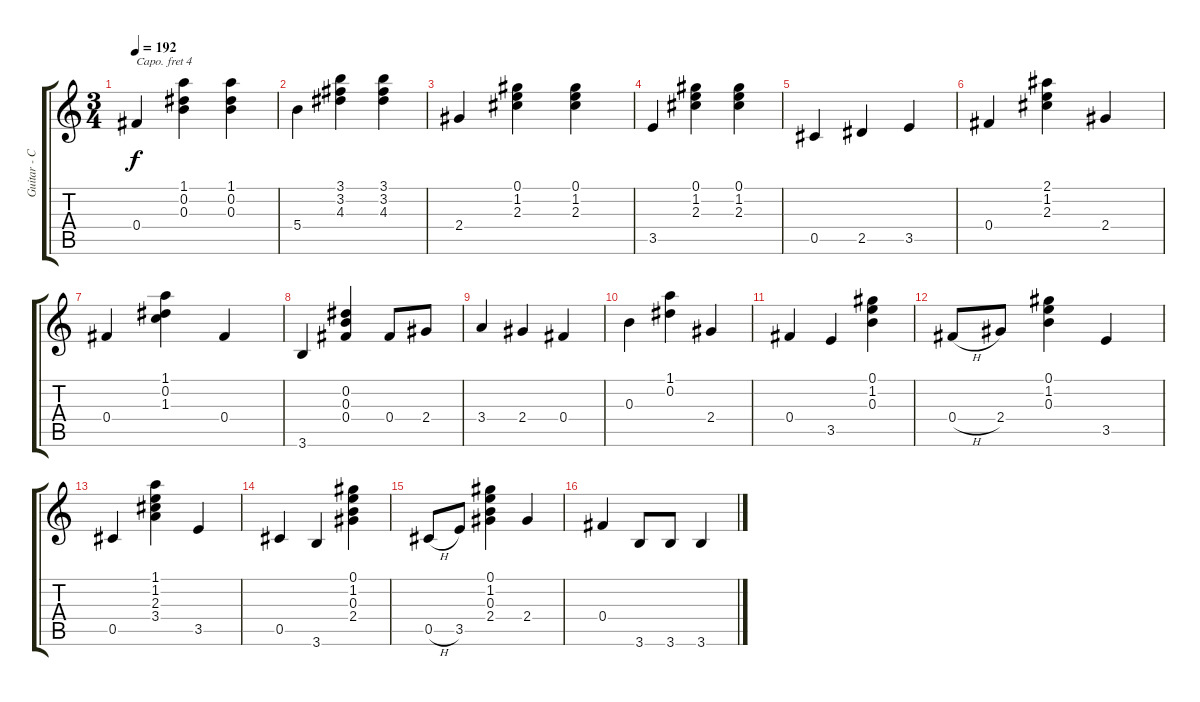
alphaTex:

\track ("Guitar - Capo up 4 fret" "Guitar - C") {instrument acousticguitarsteel}
\staff {score tabs}
\capo 4
\tuning (E4 B3 G3 D3 A2 E2) {hide}
\ts (3 4)
\tempo 192
\clef g2
\ks c
0.4.4{dy f} (1.1 0.2 0.3).4 (1.1 0.2 0.3).4 |
5.4.4 (3.1 3.2 4.3).4 (3.1 3.2 4.3).4 |
2.4.4 (0.1 1.2 2.3).4 (0.1 1.2 2.3).4 |
3.5.4 (0.1 1.2 2.3).4 (0.1 1.2 2.3).4 |
0.5.4 2.5.4 3.5.4 |
0.4.4 (2.1 1.2 2.3).4 2.4.4 |
0.4.4 (1.1 0.2 1.3).4 0.4.4 |
3.6.4 (0.2 0.3 0.4).4 0.4.8 2.4.8 |
3.4.4 2.4.4 0.4.4 |
0.3.4 (1.1 0.2).4 2.4.4 |
0.4.4 3.5.4 (0.1 1.2 0.3).4 |
0.4{h}.8 2.4.8 (0.1 1.2 0.3).4 3.5.4 |
0.5.4 (1.1 1.2 2.3 3.4).4 3.5.4 |
0.5.4 3.6.4 (0.1 1.2 0.3 2.4).4 |
0.5{h}.8 3.5.8 (0.1 1.2 0.3 2.4).4 2.4.4 |
0.4.4 3.6.8 3.6.8 3.6.4
